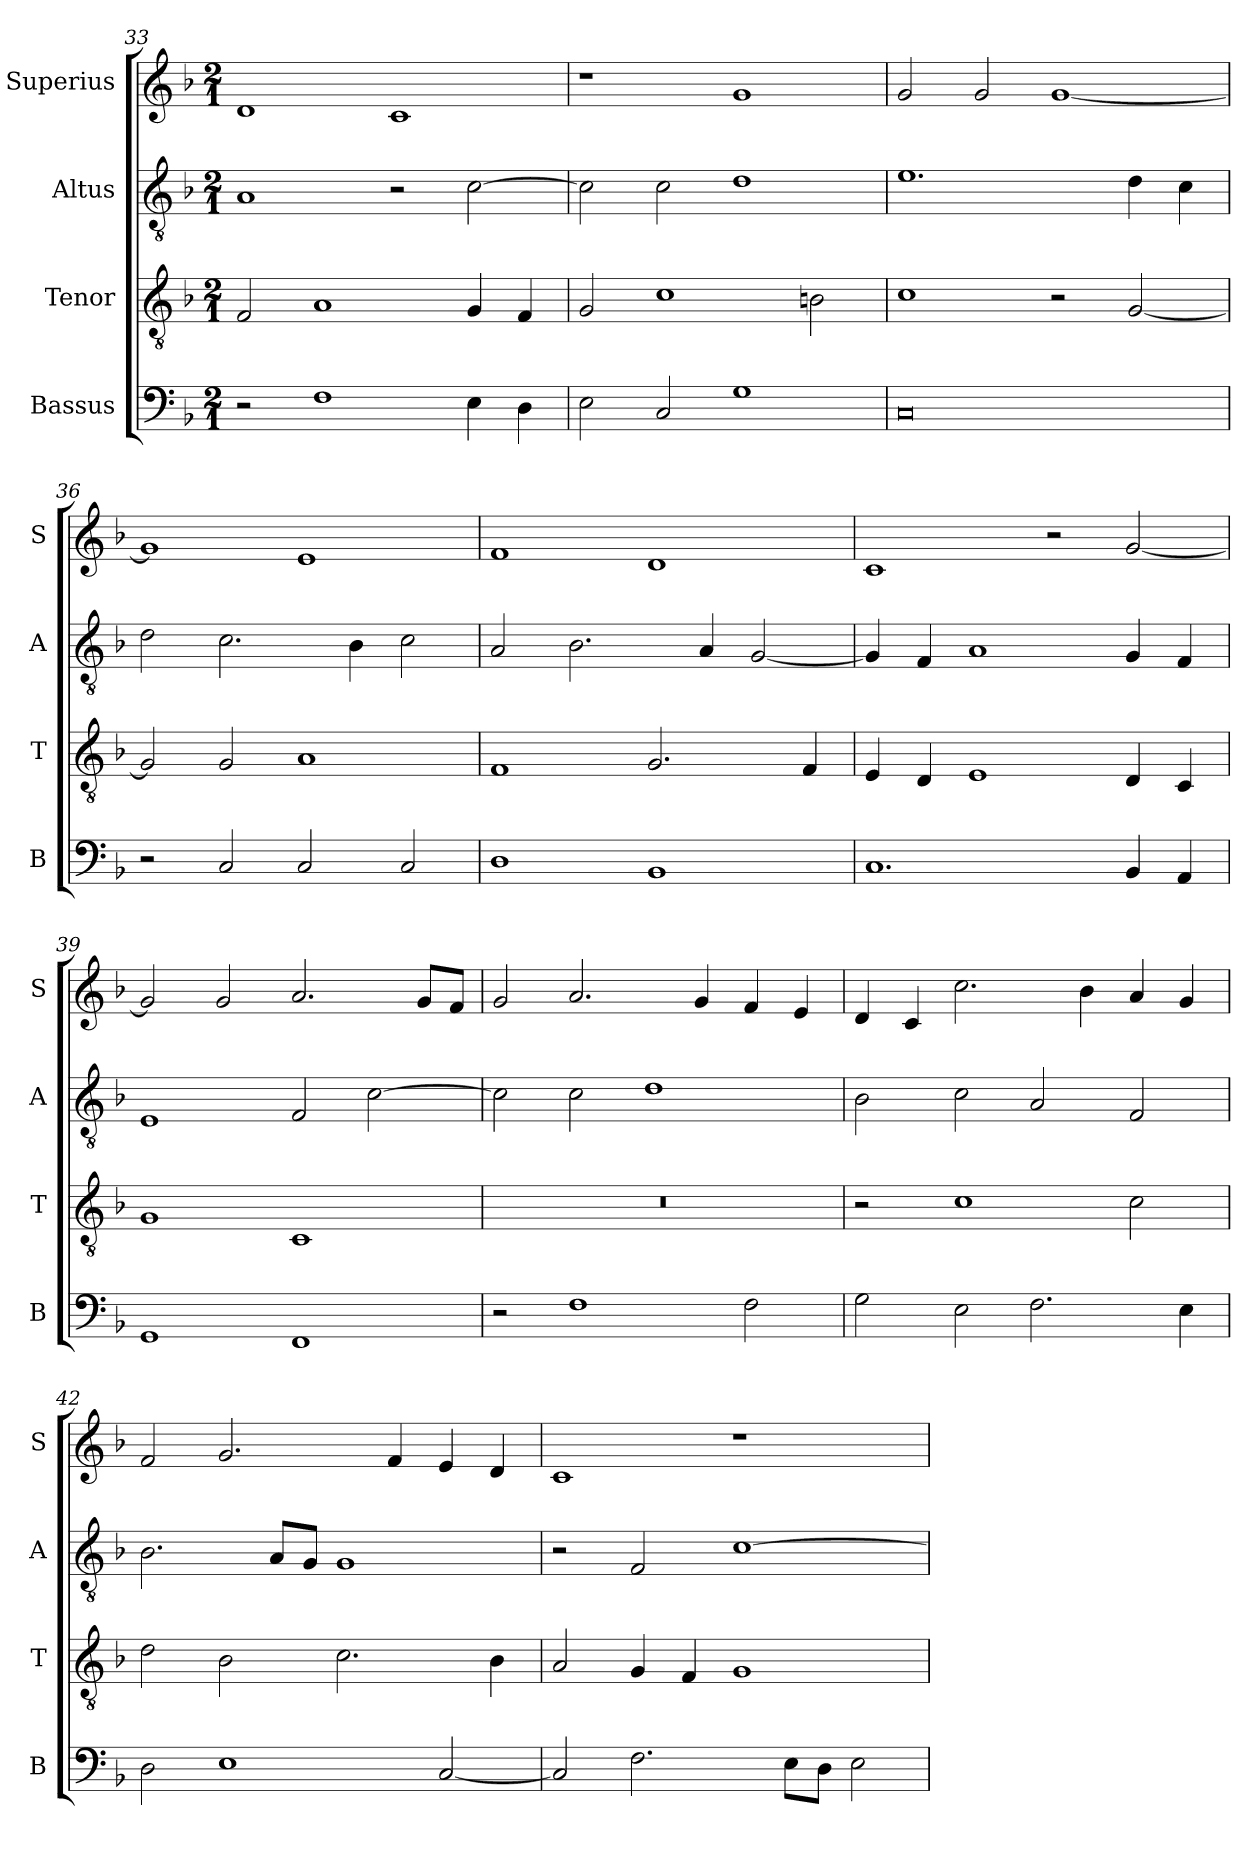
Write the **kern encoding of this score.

**kern	**kern	**kern	**kern
*part4	*part3	*part2	*part1
*staff4	*staff3	*staff2	*staff1
*I"Bassus	*I"Tenor	*I"Altus	*I"Superius
*I'B	*I'T	*I'A	*I'S
*clefF4	*clefGv2	*clefGv2	*clefG2
*k[b-]	*k[b-]	*k[b-]	*k[b-]
*F:	*F:	*F:	*F:
*M2/1	*M2/1	*M2/1	*M2/1
=33	=33	=33	=33
2r	2F	1A	1d
1F	1A	.	.
.	.	2r	1c
4E	4G	[2c	.
4D	4F	.	.
=34	=34	=34	=34
2E	2G	2c]	1r
2C	1c	2c	.
1G	.	1d	1g
.	2Bn	.	.
=35	=35	=35	=35
0C	1c	1.e	2g
.	.	.	2g
.	2r	.	[1g
.	[2G	4d	.
.	.	4c	.
=36	=36	=36	=36
2r	2G]	2d	1g]
2C	2G	2.c	.
2C	1A	.	1e
.	.	4B-	.
2C	.	2c	.
=37	=37	=37	=37
1D	1F	2A	1f
.	.	2.B-	.
1BB-	2.G	.	1d
.	.	4A	.
.	.	[2G	.
.	4F	.	.
=38	=38	=38	=38
1.C	4E	4G]	1c
.	4D	4F	.
.	1E	1A	.
.	.	.	2r
4BB-	4D	4G	[2g
4AA	4C	4F	.
=39	=39	=39	=39
1GG	1G	1E	2g]
.	.	.	2g
1FF	1C	2F	2.a
.	.	[2c	.
.	.	.	8gL
.	.	.	8fJ
=40	=40	=40	=40
2r	0r	2c]	2g
1F	.	2c	2.a
.	.	1d	.
.	.	.	4g
2F	.	.	4f
.	.	.	4e
=41	=41	=41	=41
2G	2r	2B-	4d
.	.	.	4c
2E	1c	2c	2.cc
2.F	.	2A	.
.	.	.	4b-
.	2c	2F	4a
4E	.	.	4g
=42	=42	=42	=42
2D	2d	2.B-	2f
1E	2B-	.	2.g
.	.	8AL	.
.	.	8GJ	.
.	2.c	1G	.
.	.	.	4f
[2C	.	.	4e
.	4B-	.	4d
=43	=43	=43	=43
2C]	2A	2r	1c
2.F	4G	2F	.
.	4F	.	.
.	1G	[1c	1r
8EL	.	.	.
8DJ	.	.	.
2E	.	.	.
=	=	=	=
*-	*-	*-	*-
